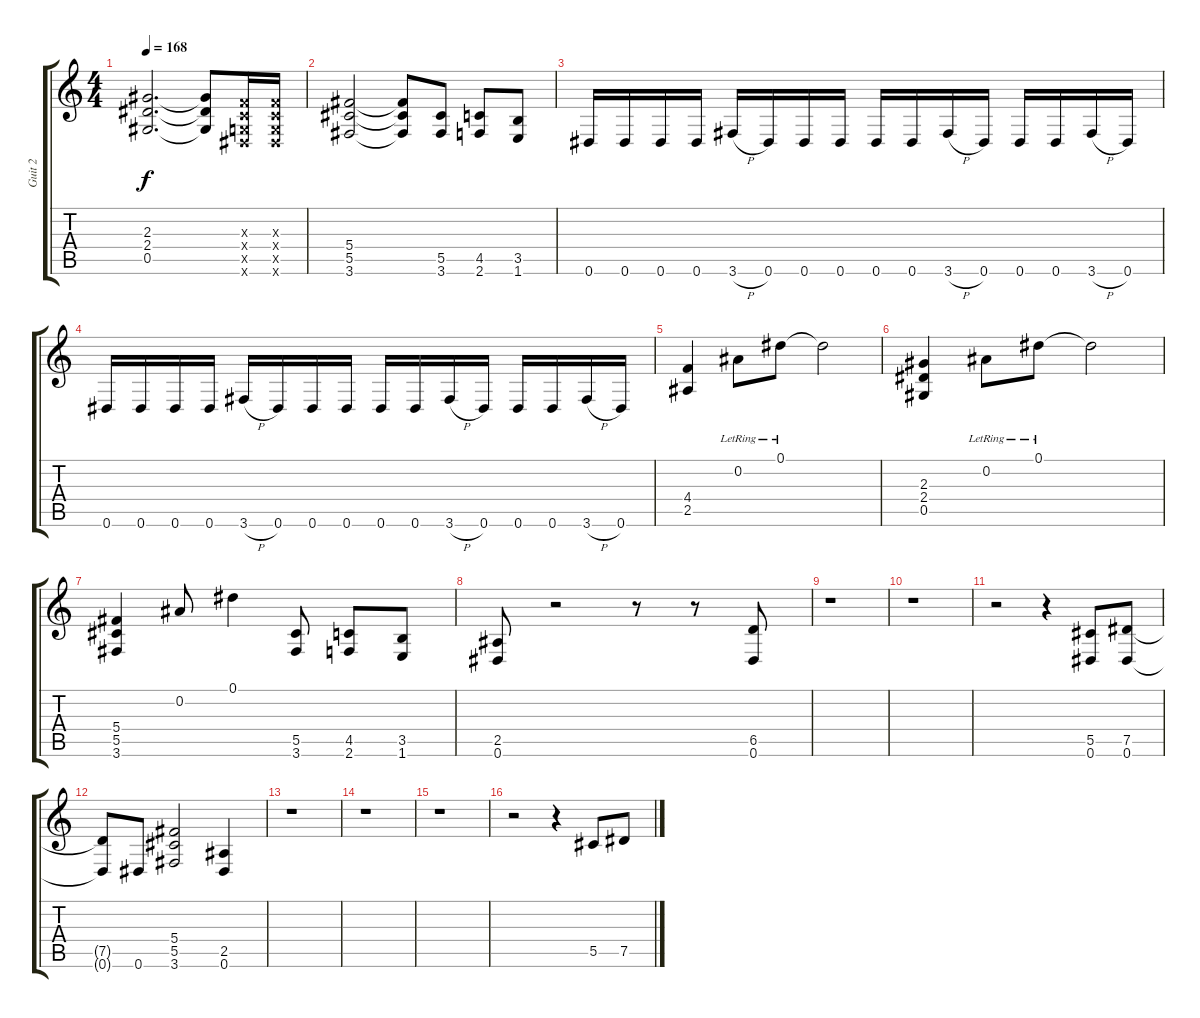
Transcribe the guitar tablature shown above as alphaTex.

\track ("Guit 2" "Guit 2") {instrument distortionguitar}
\staff {score tabs}
\tuning (Eb4 Bb3 Gb3 Db3 Ab2 Eb2) {hide}
\ts (4 4)
\tempo 168
\clef g2
\ks c
(2.3 2.4 0.5).2{d dy f} (2.3{t} 2.4{t} 0.5{t}).8 (-1.3{x} -1.4{x} -1.5{x} 0.6{x}).16 (-1.3{x} -1.4{x} -1.5{x} 0.6{x}).16 |
(5.4 5.5 3.6).2 (5.4{t} 5.5{t} 3.6{t}).8 (5.5 3.6).8 (4.5 2.6).8 (3.5 1.6).8 |
0.6.16 0.6.16 0.6.16 0.6.16 3.6{h}.16 0.6.16 0.6.16 0.6.16 0.6.16 0.6.16 3.6{h}.16 0.6.16 0.6.16 0.6.16 3.6{h}.16 0.6.16 |
0.6.16 0.6.16 0.6.16 0.6.16 3.6{h}.16 0.6.16 0.6.16 0.6.16 0.6.16 0.6.16 3.6{h}.16 0.6.16 0.6.16 0.6.16 3.6{h}.16 0.6.16 |
(4.4 2.5).4 0.2{lr}.8 0.1{lr}.8 0.1{t}.2 |
(2.3 2.4 0.5).4 0.2{lr}.8 0.1{lr}.8 0.1{t}.2 |
(5.4 5.5 3.6).4 0.2.8 0.1.4 (5.5 3.6).8 (4.5 2.6).8 (3.5 1.6).8 |
(2.5 0.6).8 r.2 r.8 r.8 (6.5 0.6).8 |
r.1 |
r.1 |
r.2 r.4 (5.5 0.6).8 (7.5 0.6).8 |
(7.5{t} 0.6{t}).8 0.6.8 (5.4 5.5 3.6).2 (2.5 0.6).4 |
r.1 |
r.1 |
r.1 |
r.2 r.4 5.5.8 7.5.8
